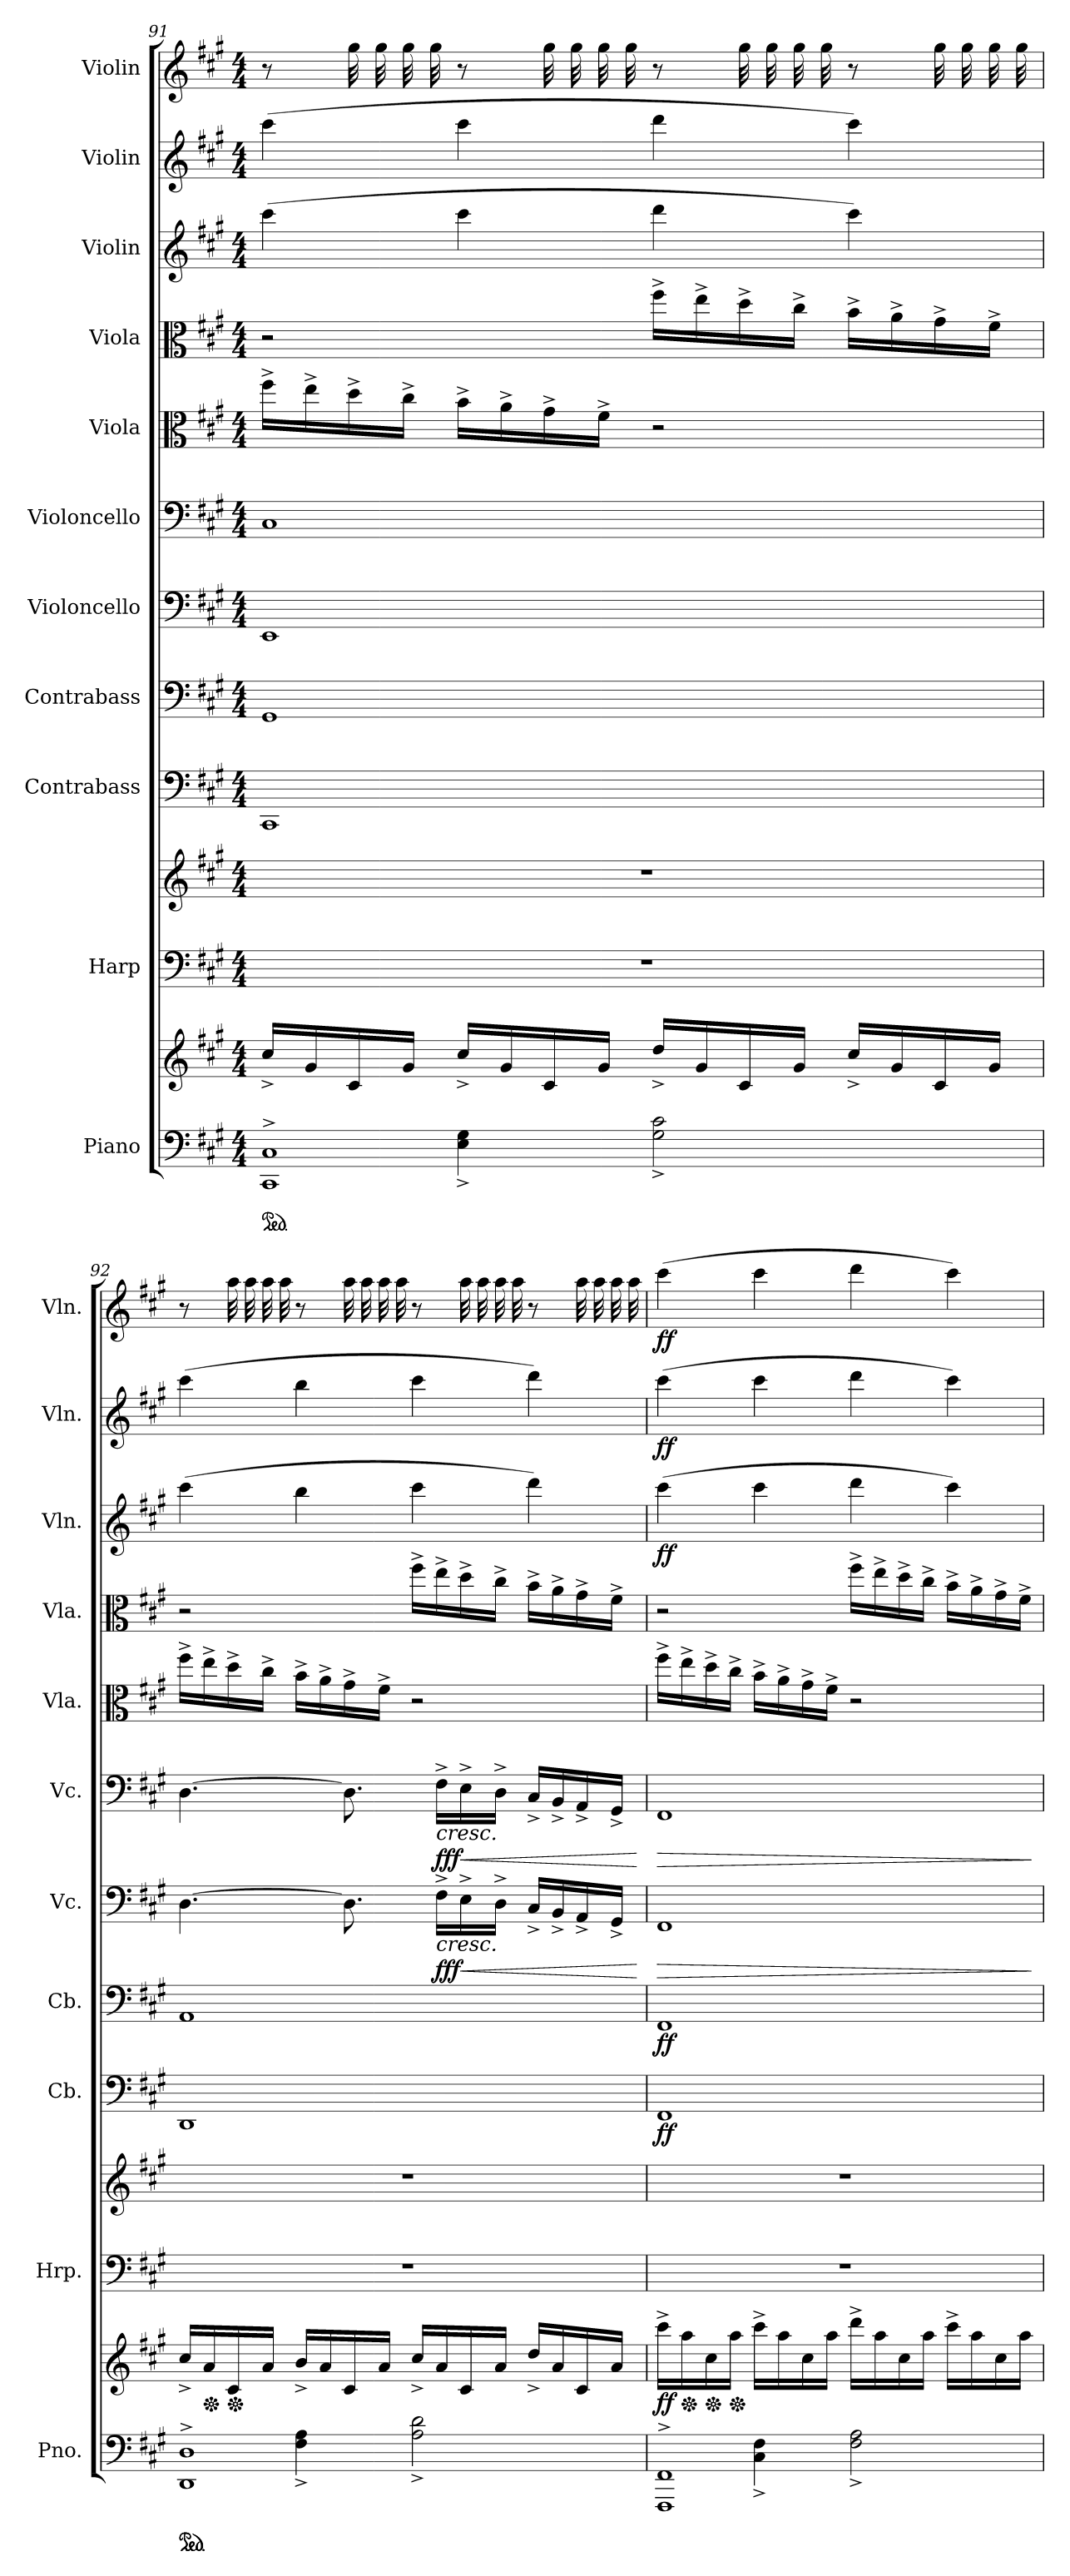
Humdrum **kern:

**kern	**kern	**dynam	**kern	**kern	**kern	**dynam	**kern	**dynam	**kern	**dynam	**kern	**dynam	**kern	**kern	**kern	**dynam	**kern	**dynam	**kern	**dynam
*part11	*part11	*part11	*part10	*part10	*part9	*part9	*part8	*part8	*part7	*part7	*part6	*part6	*part5	*part4	*part3	*part3	*part2	*part2	*part1	*part1
*staff13	*staff12	*staff12/13	*staff11	*staff10	*staff9	*staff9	*staff8	*staff8	*staff7	*staff7	*staff6	*staff6	*staff5	*staff4	*staff3	*staff3	*staff2	*staff2	*staff1	*staff1
*I"Piano	*	*	*I"Harp	*	*I"Contrabass	*	*I"Contrabass	*	*I"Violoncello	*	*I"Violoncello	*	*I"Viola	*I"Viola	*I"Violin	*	*I"Violin	*	*I"Violin	*
*I'Pno.	*	*	*I'Hrp.	*	*I'Cb.	*	*I'Cb.	*	*I'Vc.	*	*I'Vc.	*	*I'Vla.	*I'Vla.	*I'Vln.	*	*I'Vln.	*	*I'Vln.	*
*clefF4	*clefG2	*	*clefF4	*clefG2	*clefF4	*	*clefF4	*	*clefF4	*	*clefF4	*	*clefC3	*clefC3	*clefG2	*	*clefG2	*	*clefG2	*
*	*	*	*	*	*ITrd7c12	*	*ITrd7c12	*	*	*	*	*	*	*	*	*	*	*	*	*
*k[f#c#g#]	*k[f#c#g#]	*	*k[f#c#g#]	*k[f#c#g#]	*k[f#c#g#]	*	*k[f#c#g#]	*	*k[f#c#g#]	*	*k[f#c#g#]	*	*k[f#c#g#]	*k[f#c#g#]	*k[f#c#g#]	*	*k[f#c#g#]	*	*k[f#c#g#]	*
*M4/4	*M4/4	*	*M4/4	*M4/4	*M4/4	*	*M4/4	*	*M4/4	*	*M4/4	*	*M4/4	*M4/4	*M4/4	*	*M4/4	*	*M4/4	*
*ped	*	*	*	*	*	*	*	*	*	*	*	*	*	*	*	*	*	*	*	*
*ped	*	*	*	*	*	*	*	*	*	*	*	*	*	*	*	*	*	*	*	*
=91	=91	=91	=91	=91	=91	=91	=91	=91	=91	=91	=91	=91	=91	=91	=91	=91	=91	=91	=91	=91
*^	*	*	*	*	*	*	*	*	*	*	*	*	*	*	*	*	*	*	*	*
1CC#^ 1C#^	4ryy	16cc#^/LL	.	1r	1r	1CCC#	.	1GGG#	.	1EE	.	1C#	.	16ff#^\LL	2r	(>4ccc#\	.	(>4ccc#\	.	8r	.
.	.	16g#/	.	.	.	.	.	.	.	.	.	.	.	16ee^\	.	.	.	.	.	.	.
*	*	*	*	*	*	*	*	*	*	*	*	*	*	*	*	*	*	*	*	*tremolo	*
.	.	16c#/	.	.	.	.	.	.	.	.	.	.	.	16dd^\	.	.	.	.	.	32gg#\	.
.	.	.	.	.	.	.	.	.	.	.	.	.	.	.	.	.	.	.	.	32gg#\	.
.	.	16g#/JJ	.	.	.	.	.	.	.	.	.	.	.	16cc#^\JJ	.	.	.	.	.	32gg#\	.
.	.	.	.	.	.	.	.	.	.	.	.	.	.	.	.	.	.	.	.	32gg#\	.
.	4E\^ 4G#\^	16cc#^/LL	.	.	.	.	.	.	.	.	.	.	.	16b^\LL	.	4ccc#\	.	4ccc#\	.	8r	.
.	.	16g#/	.	.	.	.	.	.	.	.	.	.	.	16a^\	.	.	.	.	.	.	.
.	.	16c#/	.	.	.	.	.	.	.	.	.	.	.	16g#^\	.	.	.	.	.	32gg#\	.
.	.	.	.	.	.	.	.	.	.	.	.	.	.	.	.	.	.	.	.	32gg#\	.
.	.	16g#/JJ	.	.	.	.	.	.	.	.	.	.	.	16f#^\JJ	.	.	.	.	.	32gg#\	.
.	.	.	.	.	.	.	.	.	.	.	.	.	.	.	.	.	.	.	.	32gg#\	.
.	2G#\^ 2c#\^	16dd^/LL	.	.	.	.	.	.	.	.	.	.	.	2r	16ff#^\LL	4ddd\	.	4ddd\	.	8r	.
.	.	16g#/	.	.	.	.	.	.	.	.	.	.	.	.	16ee^\	.	.	.	.	.	.
.	.	16c#/	.	.	.	.	.	.	.	.	.	.	.	.	16dd^\	.	.	.	.	32gg#\	.
.	.	.	.	.	.	.	.	.	.	.	.	.	.	.	.	.	.	.	.	32gg#\	.
.	.	16g#/JJ	.	.	.	.	.	.	.	.	.	.	.	.	16cc#^\JJ	.	.	.	.	32gg#\	.
.	.	.	.	.	.	.	.	.	.	.	.	.	.	.	.	.	.	.	.	32gg#\	.
.	.	16cc#^/LL	.	.	.	.	.	.	.	.	.	.	.	.	16b^\LL	4ccc#\)	.	4ccc#\)	.	8r	.
.	.	16g#/	.	.	.	.	.	.	.	.	.	.	.	.	16a^\	.	.	.	.	.	.
.	.	16c#/	.	.	.	.	.	.	.	.	.	.	.	.	16g#^\	.	.	.	.	32gg#\	.
.	.	.	.	.	.	.	.	.	.	.	.	.	.	.	.	.	.	.	.	32gg#\	.
.	.	16g#/JJ	.	.	.	.	.	.	.	.	.	.	.	.	16f#^\JJ	.	.	.	.	32gg#\	.
.	.	.	.	.	.	.	.	.	.	.	.	.	.	.	.	.	.	.	.	32gg#\	.
!!LO:PB:g=z
=92	=92	=92	=92	=92	=92	=92	=92	=92	=92	=92	=92	=92	=92	=92	=92	=92	=92	=92	=92	=92	=92
*ped	*	*	*	*	*	*	*	*	*	*	*	*	*	*	*	*	*	*	*	*	*
*ped	*	*	*	*	*	*	*	*	*	*	*	*	*	*	*	*	*	*	*	*	*
*ped	*	*	*	*	*	*	*	*	*	*	*	*	*	*	*	*	*	*	*	*	*
1DD^ 1D^	4ryy	16cc#^/LL	.	1r	1r	1DDD	.	1AAA	.	[4.D\	.	[4.D\	.	16ff#^\LL	2r	(>4ccc#\	.	(>4ccc#\	.	8r	.
*	*	*Xped	*	*	*	*	*	*	*	*	*	*	*	*	*	*	*	*	*	*	*
.	.	16a/	.	.	.	.	.	.	.	.	.	.	.	16ee^\	.	.	.	.	.	.	.
*	*	*Xped	*	*	*	*	*	*	*	*	*	*	*	*	*	*	*	*	*	*	*
.	.	16c#/	.	.	.	.	.	.	.	.	.	.	.	16dd^\	.	.	.	.	.	32aa\	.
.	.	.	.	.	.	.	.	.	.	.	.	.	.	.	.	.	.	.	.	32aa\	.
.	.	16a/JJ	.	.	.	.	.	.	.	.	.	.	.	16cc#^\JJ	.	.	.	.	.	32aa\	.
.	.	.	.	.	.	.	.	.	.	.	.	.	.	.	.	.	.	.	.	32aa\	.
.	4F#\^ 4A\^	16b^/LL	.	.	.	.	.	.	.	.	.	.	.	16b^\LL	.	4bb\	.	4bb\	.	8r	.
.	.	16a/	.	.	.	.	.	.	.	.	.	.	.	16a^\	.	.	.	.	.	.	.
.	.	16c#/	.	.	.	.	.	.	.	8.D\]	.	8.D\]	.	16g#^\	.	.	.	.	.	32aa\	.
.	.	.	.	.	.	.	.	.	.	.	.	.	.	.	.	.	.	.	.	32aa\	.
.	.	16a/JJ	.	.	.	.	.	.	.	.	.	.	.	16f#^\JJ	.	.	.	.	.	32aa\	.
.	.	.	.	.	.	.	.	.	.	.	.	.	.	.	.	.	.	.	.	32aa\	.
.	2A\^ 2d\^	16cc#^/LL	.	.	.	.	.	.	.	.	.	.	.	2r	16ff#^\LL	4ccc#\	.	4ccc#\	.	8r	.
!	!	!	!	!	!	!	!	!	!	!	!LO:HP:b	!	!LO:HP:b	!	!	!	!	!	!	!	!
!	!	!	!	!	!	!	!	!	!	!	!LO:DY:n=1:b	!	!LO:DY:n=1:b	!	!	!	!	!	!	!	!
.	.	16a/	.	.	.	.	.	.	.	16F#^\LL	< fff	16F#^\LL	< fff	.	16ee^\	.	.	.	.	.	.
!	!	!	!	!	!	!	!	!	!	!	!LO:HP:b	!	!LO:HP:b	!	!	!	!	!	!	!	!
.	.	16c#/	.	.	.	.	.	.	.	16E^\	<	16E^\	<	.	16dd^\	.	.	.	.	32aa\	.
.	.	.	.	.	.	.	.	.	.	.	.	.	.	.	.	.	.	.	.	32aa\	.
.	.	16a/JJ	.	.	.	.	.	.	.	16D^\JJ	.	16D^\JJ	.	.	16cc#^\JJ	.	.	.	.	32aa\	.
.	.	.	.	.	.	.	.	.	.	.	.	.	.	.	.	.	.	.	.	32aa\	.
.	.	16dd^/LL	.	.	.	.	.	.	.	16C#^/LL	.	16C#^/LL	.	.	16b^\LL	4ddd\)	.	4ddd\)	.	8r	.
.	.	16a/	.	.	.	.	.	.	.	16BB^/	.	16BB^/	.	.	16a^\	.	.	.	.	.	.
.	.	16c#/	.	.	.	.	.	.	.	16AA^/	.	16AA^/	.	.	16g#^\	.	.	.	.	32aa\	.
.	.	.	.	.	.	.	.	.	.	.	.	.	.	.	.	.	.	.	.	32aa\	.
.	.	16a/JJ	.	.	.	.	.	.	.	16GG#^/JJ	.	16GG#^/JJ	.	.	16f#^\JJ	.	.	.	.	32aa\	.
.	.	.	.	.	.	.	.	.	.	.	.	.	.	.	.	.	.	.	.	32aa\	.
*	*	*	*	*	*	*	*	*	*	*	*	*	*	*	*	*	*	*	*	*Xtremolo	*
*v	*v	*	*	*	*	*	*	*	*	*	*	*	*	*	*	*	*	*	*	*	*
.	.	.	.	.	.	.	.	.	.	[ [	.	[ [	.	.	.	.	.	.	.	.
=93	=93	=93	=93	=93	=93	=93	=93	=93	=93	=93	=93	=93	=93	=93	=93	=93	=93	=93	=93	=93
*^	*	*	*	*	*	*	*	*	*	*	*	*	*	*	*	*	*	*	*	*
!	!	!	!LO:DY:b	!	!	!	!LO:DY:b	!	!LO:DY:b	!	!LO:HP:b	!	!LO:HP:b	!	!	!	!LO:DY:b	!	!LO:DY:b	!	!LO:DY:b
1FFF#^ 1FF#^	4ryy	16ccc#^\LL	ff	1r	1r	1FFF#	ff	1FFF#	ff	1FF#	>	1FF#	>	16ff#^\LL	2r	(>4ccc#\	ff	(>4ccc#\	ff	(>4ccc#\	ff
*	*	*Xped	*	*	*	*	*	*	*	*	*	*	*	*	*	*	*	*	*	*	*
.	.	16aa\	.	.	.	.	.	.	.	.	.	.	.	16ee^\	.	.	.	.	.	.	.
*	*	*Xped	*	*	*	*	*	*	*	*	*	*	*	*	*	*	*	*	*	*	*
.	.	16cc#\	.	.	.	.	.	.	.	.	.	.	.	16dd^\	.	.	.	.	.	.	.
*	*	*Xped	*	*	*	*	*	*	*	*	*	*	*	*	*	*	*	*	*	*	*
.	.	16aa\JJ	.	.	.	.	.	.	.	.	.	.	.	16cc#^\JJ	.	.	.	.	.	.	.
.	4C#\^ 4F#\^	16ccc#^\LL	.	.	.	.	.	.	.	.	.	.	.	16b^\LL	.	4ccc#\	.	4ccc#\	.	4ccc#\	.
.	.	16aa\	.	.	.	.	.	.	.	.	.	.	.	16a^\	.	.	.	.	.	.	.
.	.	16cc#\	.	.	.	.	.	.	.	.	.	.	.	16g#^\	.	.	.	.	.	.	.
.	.	16aa\JJ	.	.	.	.	.	.	.	.	.	.	.	16f#^\JJ	.	.	.	.	.	.	.
.	2F#\^ 2A\^	16ddd^\LL	.	.	.	.	.	.	.	.	.	.	.	2r	16ff#^\LL	4ddd\	.	4ddd\	.	4ddd\	.
.	.	16aa\	.	.	.	.	.	.	.	.	.	.	.	.	16ee^\	.	.	.	.	.	.
.	.	16cc#\	.	.	.	.	.	.	.	.	.	.	.	.	16dd^\	.	.	.	.	.	.
.	.	16aa\JJ	.	.	.	.	.	.	.	.	.	.	.	.	16cc#^\JJ	.	.	.	.	.	.
.	.	16ccc#^\LL	.	.	.	.	.	.	.	.	.	.	.	.	16b^\LL	4ccc#\)	.	4ccc#\)	.	4ccc#\)	.
.	.	16aa\	.	.	.	.	.	.	.	.	.	.	.	.	16a^\	.	.	.	.	.	.
.	.	16cc#\	.	.	.	.	.	.	.	.	.	.	.	.	16g#^\	.	.	.	.	.	.
.	.	16aa\JJ	.	.	.	.	.	.	.	.	.	.	.	.	16f#^\JJ	.	.	.	.	.	.
*v	*v	*	*	*	*	*	*	*	*	*	*	*	*	*	*	*	*	*	*	*	*
.	.	.	.	.	.	.	.	.	.	]	.	]	.	.	.	.	.	.	.	.
=	=	=	=	=	=	=	=	=	=	=	=	=	=	=	=	=	=	=	=	=
*-	*-	*-	*-	*-	*-	*-	*-	*-	*-	*-	*-	*-	*-	*-	*-	*-	*-	*-	*-	*-
